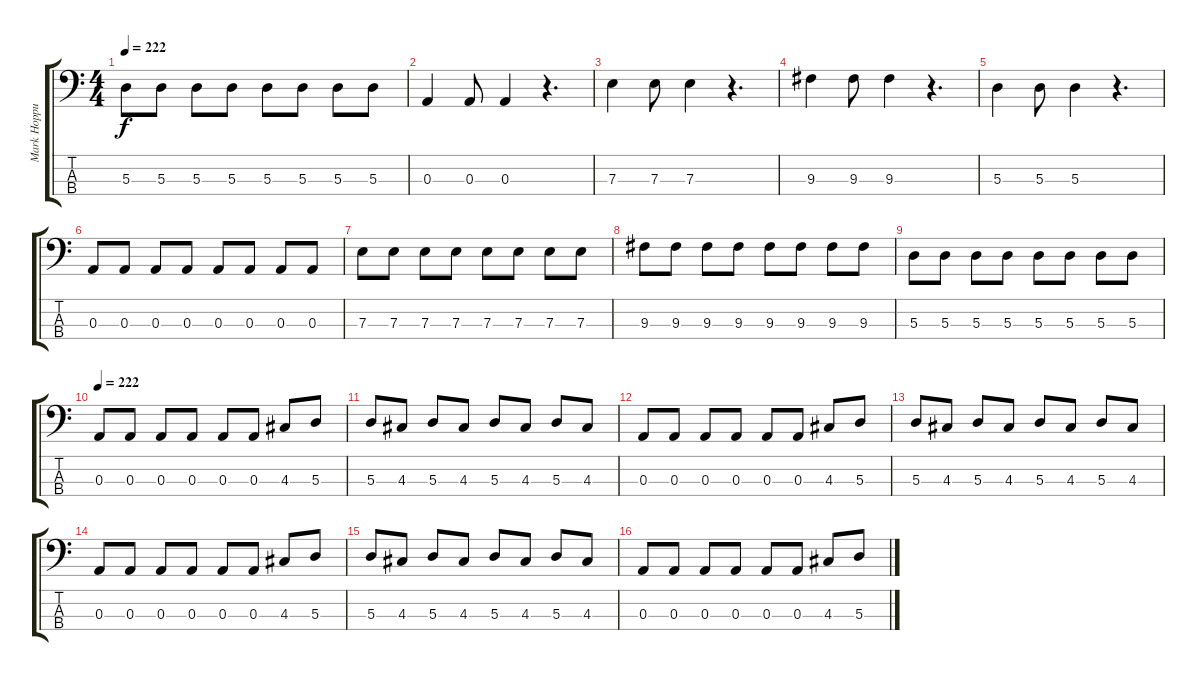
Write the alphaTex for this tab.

\track ("Mark Hoppus - Baixo/Bass" "Mark Hoppu") {instrument electricbasspick}
\staff {score tabs}
\tuning (G2 D2 A1 E1) {hide}
\ts (4 4)
\tempo 222
\clef f4
\ks c
5.3.8{dy f} 5.3.8 5.3.8 5.3.8 5.3.8 5.3.8 5.3.8 5.3.8 |
0.3.4 0.3.8 0.3.4 r.4{d} |
7.3.4 7.3.8 7.3.4 r.4{d} |
9.3.4 9.3.8 9.3.4 r.4{d} |
5.3.4 5.3.8 5.3.4 r.4{d} |
0.3.8 0.3.8 0.3.8 0.3.8 0.3.8 0.3.8 0.3.8 0.3.8 |
7.3.8 7.3.8 7.3.8 7.3.8 7.3.8 7.3.8 7.3.8 7.3.8 |
9.3.8 9.3.8 9.3.8 9.3.8 9.3.8 9.3.8 9.3.8 9.3.8 |
5.3.8 5.3.8 5.3.8 5.3.8 5.3.8 5.3.8 5.3.8 5.3.8 |
\tempo 222
0.3.8 0.3.8 0.3.8 0.3.8 0.3.8 0.3.8 4.3.8 5.3.8 |
5.3.8 4.3.8 5.3.8 4.3.8 5.3.8 4.3.8 5.3.8 4.3.8 |
0.3.8 0.3.8 0.3.8 0.3.8 0.3.8 0.3.8 4.3.8 5.3.8 |
5.3.8 4.3.8 5.3.8 4.3.8 5.3.8 4.3.8 5.3.8 4.3.8 |
0.3.8 0.3.8 0.3.8 0.3.8 0.3.8 0.3.8 4.3.8 5.3.8 |
5.3.8 4.3.8 5.3.8 4.3.8 5.3.8 4.3.8 5.3.8 4.3.8 |
0.3.8 0.3.8 0.3.8 0.3.8 0.3.8 0.3.8 4.3.8 5.3.8
